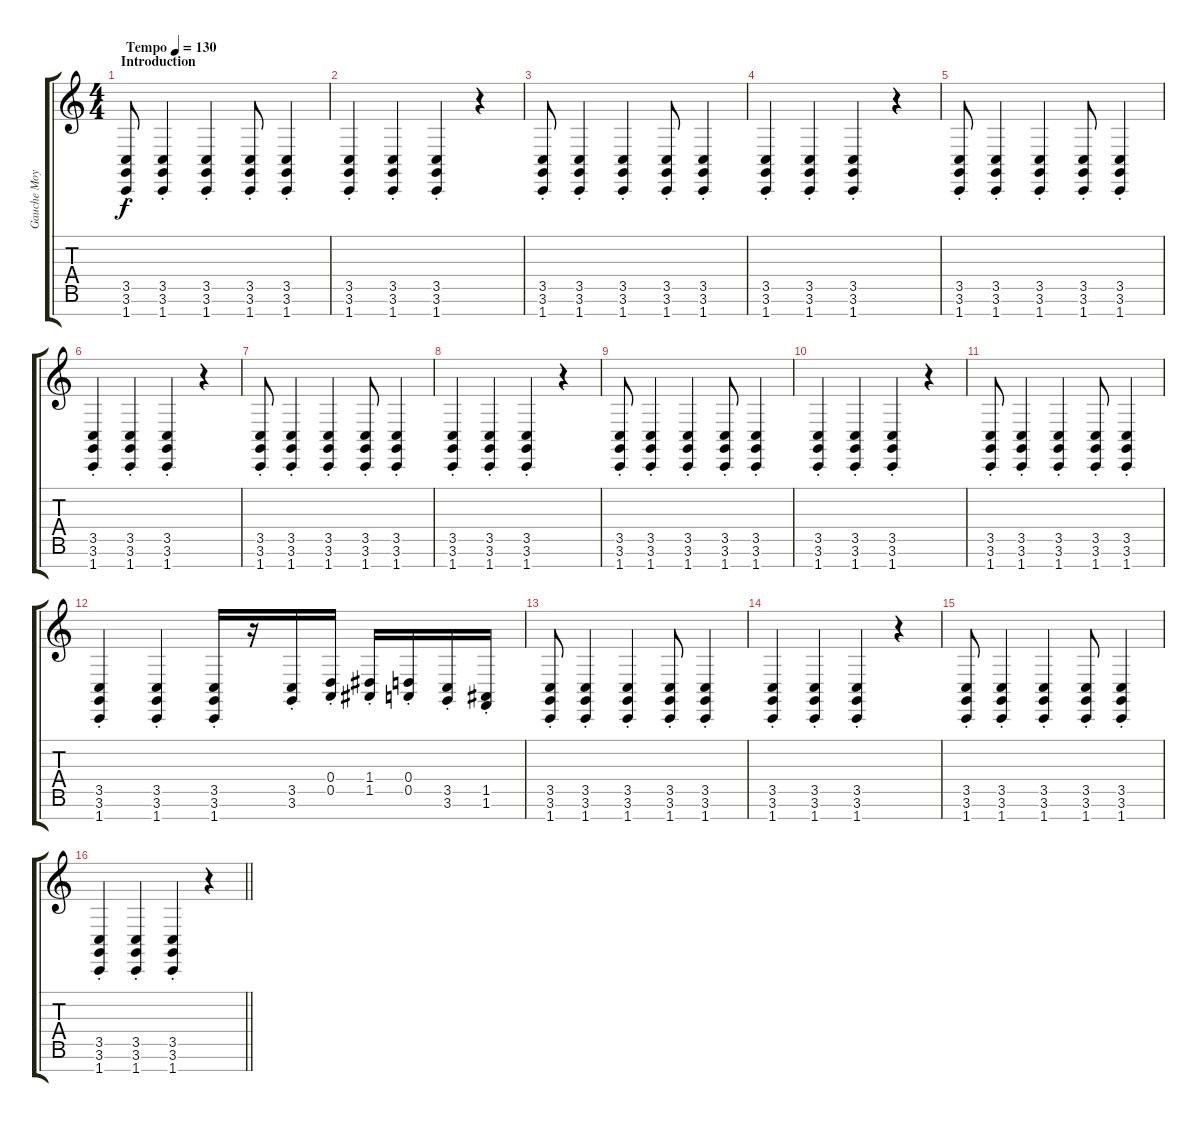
\track ("Gauche Moyenne" "Gauche Moy") {instrument acousticgrandpiano}
\staff {score tabs}
\tuning (E4 B3 G3 D3 A2 E2 B1) {hide}
\ts (4 4)
\section ("" "Introduction ")
\tempo (130 "Tempo")
\clef g2
\ks c
(3.5{st} 3.6{st} 1.7{st}).8{dy f instrument acousticgrandpiano} (3.5{st} 3.6{st} 1.7{st}).4 (3.5{st} 3.6{st} 1.7{st}).4 (3.5{st} 3.6{st} 1.7{st}).8 (3.5{st} 3.6{st} 1.7{st}).4 |
(3.5{st} 3.6{st} 1.7{st}).4 (3.5{st} 3.6{st} 1.7{st}).4 (3.5{st} 3.6{st} 1.7{st}).4 r.4 |
(3.5{st} 3.6{st} 1.7{st}).8 (3.5{st} 3.6{st} 1.7{st}).4 (3.5{st} 3.6{st} 1.7{st}).4 (3.5{st} 3.6{st} 1.7{st}).8 (3.5{st} 3.6{st} 1.7{st}).4 |
(3.5{st} 3.6{st} 1.7{st}).4 (3.5{st} 3.6{st} 1.7{st}).4 (3.5{st} 3.6{st} 1.7{st}).4 r.4 |
(3.5{st} 3.6{st} 1.7{st}).8 (3.5{st} 3.6{st} 1.7{st}).4 (3.5{st} 3.6{st} 1.7{st}).4 (3.5{st} 3.6{st} 1.7{st}).8 (3.5{st} 3.6{st} 1.7{st}).4 |
(3.5{st} 3.6{st} 1.7{st}).4 (3.5{st} 3.6{st} 1.7{st}).4 (3.5{st} 3.6{st} 1.7{st}).4 r.4 |
(3.5{st} 3.6{st} 1.7{st}).8 (3.5{st} 3.6{st} 1.7{st}).4 (3.5{st} 3.6{st} 1.7{st}).4 (3.5{st} 3.6{st} 1.7{st}).8 (3.5{st} 3.6{st} 1.7{st}).4 |
(3.5{st} 3.6{st} 1.7{st}).4 (3.5{st} 3.6{st} 1.7{st}).4 (3.5{st} 3.6{st} 1.7{st}).4 r.4 |
(3.5{st} 3.6{st} 1.7{st}).8 (3.5{st} 3.6{st} 1.7{st}).4 (3.5{st} 3.6{st} 1.7{st}).4 (3.5{st} 3.6{st} 1.7{st}).8 (3.5{st} 3.6{st} 1.7{st}).4 |
(3.5{st} 3.6{st} 1.7{st}).4 (3.5{st} 3.6{st} 1.7{st}).4 (3.5{st} 3.6{st} 1.7{st}).4 r.4 |
(3.5{st} 3.6{st} 1.7{st}).8 (3.5{st} 3.6{st} 1.7{st}).4 (3.5{st} 3.6{st} 1.7{st}).4 (3.5{st} 3.6{st} 1.7{st}).8 (3.5{st} 3.6{st} 1.7{st}).4 |
(3.5{st} 3.6{st} 1.7{st}).4 (3.5{st} 3.6{st} 1.7{st}).4 (3.5{st} 3.6{st} 1.7{st}).16 r.16 (3.5{st} 3.6).16 (0.4{st} 0.5).16 (1.4{st} 1.5).16 (0.4{st} 0.5).16 (3.5{st} 3.6).16 (1.5{st} 1.6).16 |
(3.5{st} 3.6{st} 1.7{st}).8 (3.5{st} 3.6{st} 1.7{st}).4 (3.5{st} 3.6{st} 1.7{st}).4 (3.5{st} 3.6{st} 1.7{st}).8 (3.5{st} 3.6{st} 1.7{st}).4 |
(3.5{st} 3.6{st} 1.7{st}).4 (3.5{st} 3.6{st} 1.7{st}).4 (3.5{st} 3.6{st} 1.7{st}).4 r.4 |
(3.5{st} 3.6{st} 1.7{st}).8 (3.5{st} 3.6{st} 1.7{st}).4 (3.5{st} 3.6{st} 1.7{st}).4 (3.5{st} 3.6{st} 1.7{st}).8 (3.5{st} 3.6{st} 1.7{st}).4 |
\barLineRight lightlight
(3.5{st} 3.6{st} 1.7{st}).4 (3.5{st} 3.6{st} 1.7{st}).4 (3.5{st} 3.6{st} 1.7{st}).4 r.4
